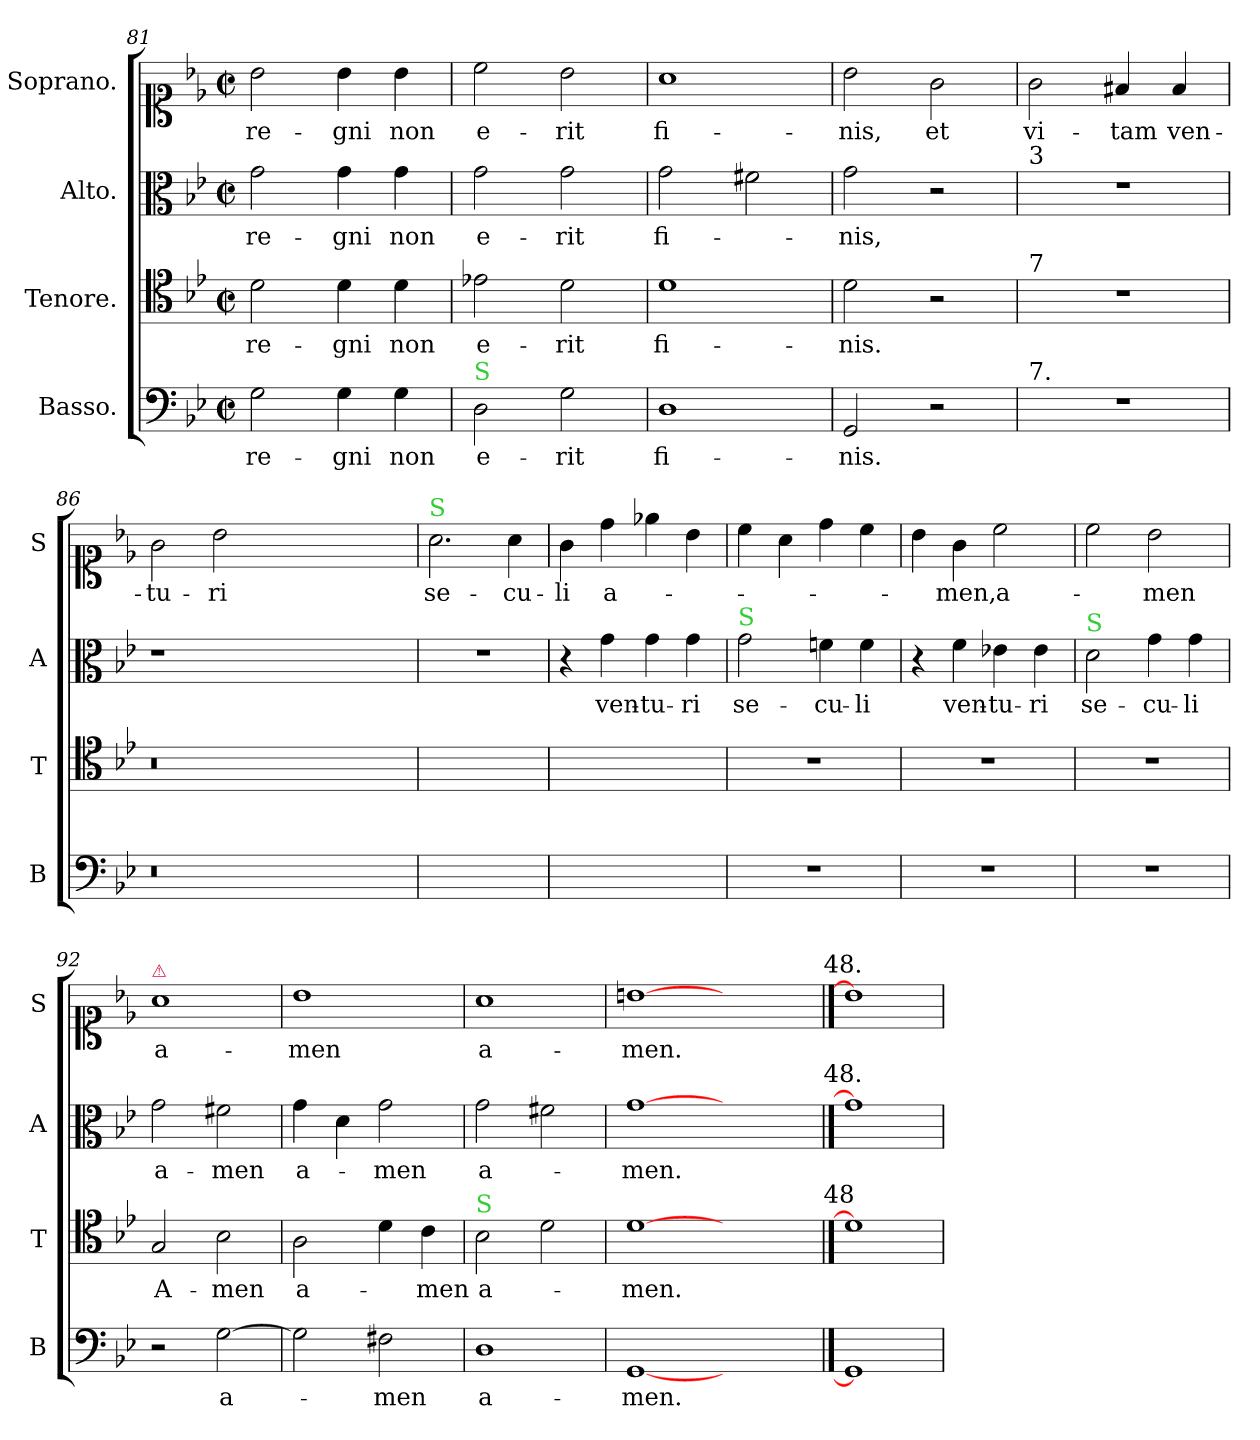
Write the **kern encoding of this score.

**kern	**text	**kern	**text	**kern	**text	**kern	**text
*part4	*part4	*part3	*part3	*part2	*part2	*part1	*part1
*staff4	*staff4	*staff3	*staff3	*staff2	*staff2	*staff1	*staff1
*I"Basso.	*	*I"Tenore.	*	*I"Alto.	*	*I"Soprano.	*
*I'B	*	*I'T	*	*I'A	*	*I'S	*
*clefF4	*	*clefC4	*	*clefC3	*	*clefC1	*
*k[b-e-]	*	*k[b-e-]	*	*k[b-e-]	*	*k[b-e-]	*
*M2/2	*	*M2/2	*	*M2/2	*	*M2/2	*
*met(c|)	*	*met(c|)	*	*met(c|)	*	*met(c|)	*
=81	=81	=81	=81	=81	=81	=81	=81
2G\	re-	2d\	re-	2g\	re-	2b-\	re-
4G\	-gni	4d\	-gni	4g\	-gni	4b-\	-gni
4G\	non	4d\	non	4g\	non	4b-\	non
=82	=82	=82	=82	=82	=82	=82	=82
!LO:TX:a:color=limegreen:t=S	!	!	!	!	!	!	!
2D\	e-	2e-X\	e-	2g\	e-	2cc\	e-
2G\	-rit	2d\	-rit	2g\	-rit	2b-\	-rit
=83	=83	=83	=83	=83	=83	=83	=83
1D\	fi-	1d\	fi-	2g\	fi-	1a\	fi-
.	.	.	.	2f#X\	.	.	.
=84	=84	=84	=84	=84	=84	=84	=84
2GG/	-nis.	2d\	-nis.	2g\	-nis,	2b-\	-nis,
2r	.	2r	.	2r	.	2g\	et
=85	=85	=85	=85	=85	=85	=85	=85
!	!	!	!	!LO:TX:a:t=3	!	!	!
!	!	!LO:TX:a:t=7	!	!	!	!	!
!LO:TX:a:t=7.	!	!	!	!	!	!	!
1r	.	1r	.	1r	.	2g\	vi-
.	.	.	.	.	.	4f#X/	-tam
.	.	.	.	.	.	4f#/	ven-
=86	=86	=86	=86	=86	=86	=86	=86
0.r	.	0.r	.	1r	.	2g\	-tu-
.	.	.	.	.	.	2b-\	-ri
.	.	.	.	0ryy	.	0ryy	.
=87	=87	=87	=87	=87	=87	=87	=87
!	!	!	!	!	!	!LO:TX:a:color=limegreen:t=S	!
1ryy	.	1ryy	.	1r	.	2.a\	se-
.	.	.	.	.	.	4a\	-cu-
=88	=88	=88	=88	=88	=88	=88	=88
1ryy	.	1ryy	.	4r	.	4g\	-li
.	.	.	.	4g\	ven-	4dd\	a-
.	.	.	.	4g\	-tu-	4ee-X\	.
.	.	.	.	4g\	-ri	4b-\	.
=89	=89	=89	=89	=89	=89	=89	=89
!	!	!	!	!LO:TX:a:color=limegreen:t=S	!	!	!
1r	.	1r	.	2g\	se-	4cc\	.
.	.	.	.	.	.	4a\	.
.	.	.	.	4fn\	-cu-	4dd\	.
.	.	.	.	4f\	-li	4cc\	.
=90	=90	=90	=90	=90	=90	=90	=90
1r	.	1r	.	4r	.	4b-\	.
.	.	.	.	4f\	ven-	4g\	-men,
.	.	.	.	4e-X\	-tu-	2cc\	a-
.	.	.	.	4e-\	-ri	.	.
=91	=91	=91	=91	=91	=91	=91	=91
!	!	!	!	!LO:TX:a:color=limegreen:t=S	!	!	!
1r	.	1r	.	2d\	se-	2cc\	.
.	.	.	.	4g\	-cu-	2b-\	-men
.	.	.	.	4g\	-li	.	.
=92	=92	=92	=92	=92	=92	=92	=92
!	!	!	!	!	!	!LO:TX:a:color=crimson:t=⚠	!
2r	.	2G/	A-	2g\	a-	1a\	a-
[2G\	a-	2B-\	-men	2f#X\	-men	.	.
=93	=93	=93	=93	=93	=93	=93	=93
2G\]	.	2A\	a-	4g\	a-	1b-\	-men
.	.	.	.	4d\	.	.	.
2F#X\	-men	4d\	.	2g\	-men	.	.
.	.	4c\	-men	.	.	.	.
=94	=94	=94	=94	=94	=94	=94	=94
!	!	!LO:TX:a:color=limegreen:t=S	!	!	!	!	!
1D\	a-	2B-\	a-	2g\	a-	1a\	a-
.	.	2d\	.	2f#X\	.	.	.
=95	=95	=95	=95	=95	=95	=95	=95
[1GG/	-men.	[1d\	-men.	[1g\	-men.	[1bn\	-men.
1ryy	.	1ryy	.	1ryy	.	1ryy	.
!	!	!	!	!	!	!LO:TX:a:t=48.	!
!	!	!	!	!LO:TX:a:t=48.	!	!	!
!	!	!LO:TX:a:t=48	!	!	!	!	!
==96	==96	==96	==96	==96	==96	==96	==96
1GG/]	.	1d\]	.	1g\]	.	1b\]	.
=	=	=	=	=	=	=	=
*-	*-	*-	*-	*-	*-	*-	*-
